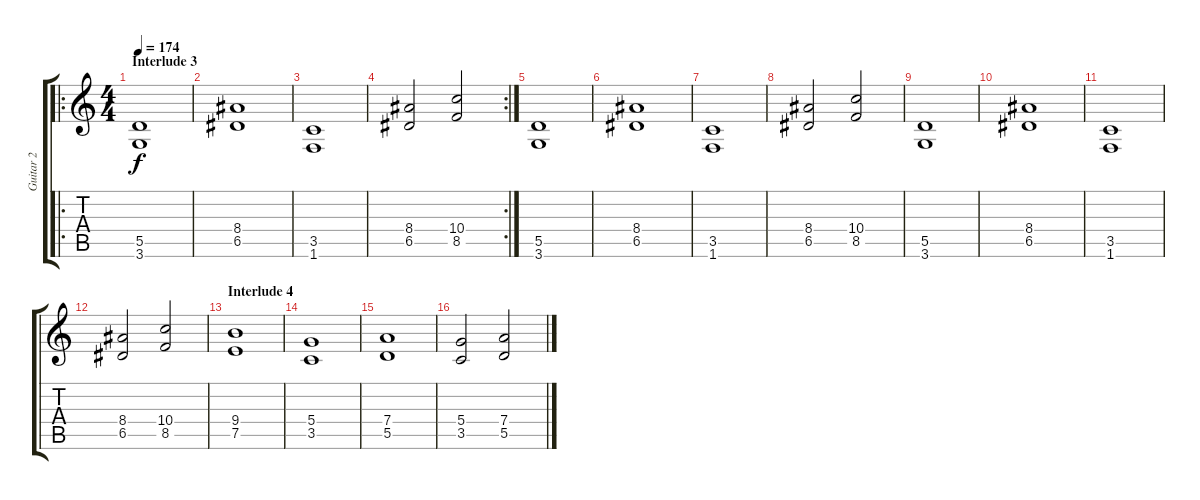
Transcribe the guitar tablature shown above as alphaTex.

\track ("Guitar 2" "Guitar 2") {instrument overdrivenguitar}
\staff {score tabs}
\tuning (E4 B3 G3 D3 A2 E2) {hide}
\ro
\ts (4 4)
\section ("" "Interlude 3")
\tempo 174
\clef g2
\ks c
(5.5 3.6).1{dy f} |
(8.4 6.5).1 |
(3.5 1.6).1 |
\rc 2
(8.4 6.5).2 (10.4 8.5).2 |
(5.5 3.6).1 |
(8.4 6.5).1 |
(3.5 1.6).1 |
(8.4 6.5).2 (10.4 8.5).2 |
(5.5 3.6).1 |
(8.4 6.5).1 |
(3.5 1.6).1 |
(8.4 6.5).2 (10.4 8.5).2 |
\section ("" "Interlude 4")
(9.4 7.5).1 |
(5.4 3.5).1 |
(7.4 5.5).1 |
(5.4 3.5).2 (7.4 5.5).2
